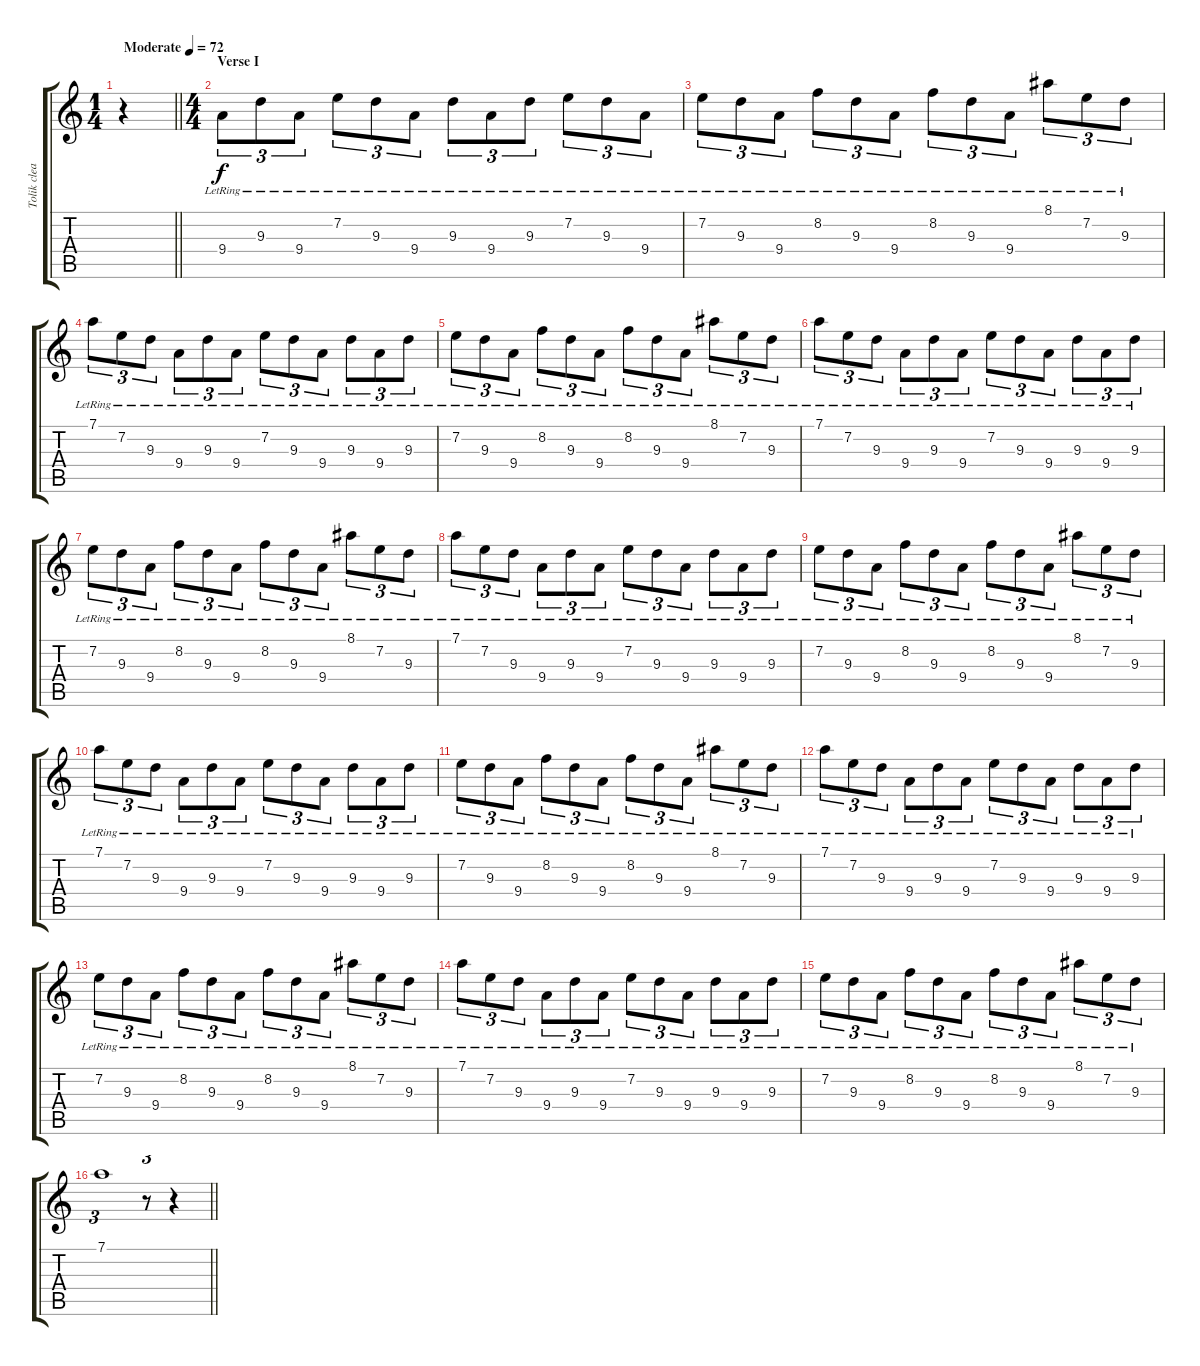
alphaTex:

\track ("Tolik clean" "Tolik clea") {instrument acousticguitarsteel}
\staff {score tabs}
\tuning (D4 A3 F3 C3 G2 C2) {hide}
\voice
\ts (1 4)
\tempo (72 "Moderate")
\clef g2
\barLineRight lightlight
\ks c
r.4{dy f instrument acousticguitarsteel} |
\ts (4 4)
\section ("" "Verse I")
9.4{lr}.8{tu (3 2)} 9.3{lr}.8{tu (3 2)} 9.4{lr}.8{tu (3 2)} 7.2{lr}.8{tu (3 2)} 9.3{lr}.8{tu (3 2)} 9.4{lr}.8{tu (3 2)} 9.3{lr}.8{tu (3 2)} 9.4{lr}.8{tu (3 2)} 9.3{lr}.8{tu (3 2)} 7.2{lr}.8{tu (3 2)} 9.3{lr}.8{tu (3 2)} 9.4{lr}.8{tu (3 2)} |
7.2{lr}.8{tu (3 2)} 9.3{lr}.8{tu (3 2)} 9.4{lr}.8{tu (3 2)} 8.2{lr}.8{tu (3 2)} 9.3{lr}.8{tu (3 2)} 9.4{lr}.8{tu (3 2)} 8.2{lr}.8{tu (3 2)} 9.3{lr}.8{tu (3 2)} 9.4{lr}.8{tu (3 2)} 8.1{lr}.8{tu (3 2)} 7.2{lr}.8{tu (3 2)} 9.3{lr}.8{tu (3 2)} |
7.1{lr}.8{tu (3 2)} 7.2{lr}.8{tu (3 2)} 9.3{lr}.8{tu (3 2)} 9.4{lr}.8{tu (3 2)} 9.3{lr}.8{tu (3 2)} 9.4{lr}.8{tu (3 2)} 7.2{lr}.8{tu (3 2)} 9.3{lr}.8{tu (3 2)} 9.4{lr}.8{tu (3 2)} 9.3{lr}.8{tu (3 2)} 9.4{lr}.8{tu (3 2)} 9.3{lr}.8{tu (3 2)} |
7.2{lr}.8{tu (3 2)} 9.3{lr}.8{tu (3 2)} 9.4{lr}.8{tu (3 2)} 8.2{lr}.8{tu (3 2)} 9.3{lr}.8{tu (3 2)} 9.4{lr}.8{tu (3 2)} 8.2{lr}.8{tu (3 2)} 9.3{lr}.8{tu (3 2)} 9.4{lr}.8{tu (3 2)} 8.1{lr}.8{tu (3 2)} 7.2{lr}.8{tu (3 2)} 9.3{lr}.8{tu (3 2)} |
7.1{lr}.8{tu (3 2)} 7.2{lr}.8{tu (3 2)} 9.3{lr}.8{tu (3 2)} 9.4{lr}.8{tu (3 2)} 9.3{lr}.8{tu (3 2)} 9.4{lr}.8{tu (3 2)} 7.2{lr}.8{tu (3 2)} 9.3{lr}.8{tu (3 2)} 9.4{lr}.8{tu (3 2)} 9.3{lr}.8{tu (3 2)} 9.4{lr}.8{tu (3 2)} 9.3{lr}.8{tu (3 2)} |
7.2{lr}.8{tu (3 2)} 9.3{lr}.8{tu (3 2)} 9.4{lr}.8{tu (3 2)} 8.2{lr}.8{tu (3 2)} 9.3{lr}.8{tu (3 2)} 9.4{lr}.8{tu (3 2)} 8.2{lr}.8{tu (3 2)} 9.3{lr}.8{tu (3 2)} 9.4{lr}.8{tu (3 2)} 8.1{lr}.8{tu (3 2)} 7.2{lr}.8{tu (3 2)} 9.3{lr}.8{tu (3 2)} |
7.1{lr}.8{tu (3 2)} 7.2{lr}.8{tu (3 2)} 9.3{lr}.8{tu (3 2)} 9.4{lr}.8{tu (3 2)} 9.3{lr}.8{tu (3 2)} 9.4{lr}.8{tu (3 2)} 7.2{lr}.8{tu (3 2)} 9.3{lr}.8{tu (3 2)} 9.4{lr}.8{tu (3 2)} 9.3{lr}.8{tu (3 2)} 9.4{lr}.8{tu (3 2)} 9.3{lr}.8{tu (3 2)} |
7.2{lr}.8{tu (3 2)} 9.3{lr}.8{tu (3 2)} 9.4{lr}.8{tu (3 2)} 8.2{lr}.8{tu (3 2)} 9.3{lr}.8{tu (3 2)} 9.4{lr}.8{tu (3 2)} 8.2{lr}.8{tu (3 2)} 9.3{lr}.8{tu (3 2)} 9.4{lr}.8{tu (3 2)} 8.1{lr}.8{tu (3 2)} 7.2{lr}.8{tu (3 2)} 9.3{lr}.8{tu (3 2)} |
7.1{lr}.8{tu (3 2)} 7.2{lr}.8{tu (3 2)} 9.3{lr}.8{tu (3 2)} 9.4{lr}.8{tu (3 2)} 9.3{lr}.8{tu (3 2)} 9.4{lr}.8{tu (3 2)} 7.2{lr}.8{tu (3 2)} 9.3{lr}.8{tu (3 2)} 9.4{lr}.8{tu (3 2)} 9.3{lr}.8{tu (3 2)} 9.4{lr}.8{tu (3 2)} 9.3{lr}.8{tu (3 2)} |
7.2{lr}.8{tu (3 2)} 9.3{lr}.8{tu (3 2)} 9.4{lr}.8{tu (3 2)} 8.2{lr}.8{tu (3 2)} 9.3{lr}.8{tu (3 2)} 9.4{lr}.8{tu (3 2)} 8.2{lr}.8{tu (3 2)} 9.3{lr}.8{tu (3 2)} 9.4{lr}.8{tu (3 2)} 8.1{lr}.8{tu (3 2)} 7.2{lr}.8{tu (3 2)} 9.3{lr}.8{tu (3 2)} |
7.1{lr}.8{tu (3 2)} 7.2{lr}.8{tu (3 2)} 9.3{lr}.8{tu (3 2)} 9.4{lr}.8{tu (3 2)} 9.3{lr}.8{tu (3 2)} 9.4{lr}.8{tu (3 2)} 7.2{lr}.8{tu (3 2)} 9.3{lr}.8{tu (3 2)} 9.4{lr}.8{tu (3 2)} 9.3{lr}.8{tu (3 2)} 9.4{lr}.8{tu (3 2)} 9.3{lr}.8{tu (3 2)} |
7.2{lr}.8{tu (3 2)} 9.3{lr}.8{tu (3 2)} 9.4{lr}.8{tu (3 2)} 8.2{lr}.8{tu (3 2)} 9.3{lr}.8{tu (3 2)} 9.4{lr}.8{tu (3 2)} 8.2{lr}.8{tu (3 2)} 9.3{lr}.8{tu (3 2)} 9.4{lr}.8{tu (3 2)} 8.1{lr}.8{tu (3 2)} 7.2{lr}.8{tu (3 2)} 9.3{lr}.8{tu (3 2)} |
7.1{lr}.8{tu (3 2)} 7.2{lr}.8{tu (3 2)} 9.3{lr}.8{tu (3 2)} 9.4{lr}.8{tu (3 2)} 9.3{lr}.8{tu (3 2)} 9.4{lr}.8{tu (3 2)} 7.2{lr}.8{tu (3 2)} 9.3{lr}.8{tu (3 2)} 9.4{lr}.8{tu (3 2)} 9.3{lr}.8{tu (3 2)} 9.4{lr}.8{tu (3 2)} 9.3{lr}.8{tu (3 2)} |
7.2{lr}.8{tu (3 2)} 9.3{lr}.8{tu (3 2)} 9.4{lr}.8{tu (3 2)} 8.2{lr}.8{tu (3 2)} 9.3{lr}.8{tu (3 2)} 9.4{lr}.8{tu (3 2)} 8.2{lr}.8{tu (3 2)} 9.3{lr}.8{tu (3 2)} 9.4{lr}.8{tu (3 2)} 8.1{lr}.8{tu (3 2)} 7.2{lr}.8{tu (3 2)} 9.3{lr}.8{tu (3 2)} |
\barLineRight lightlight
7.1.1{tu (3 2)} r.8{tu (3 2)} r.4
\voice
\clef g2
\ottava regular
\simile none
\barLineRight lightlight
\ks c
r.4{dy f} |
|
|
|
|
|
|
|
|
|
|
|
|
|
|
\barLineRight lightlight
